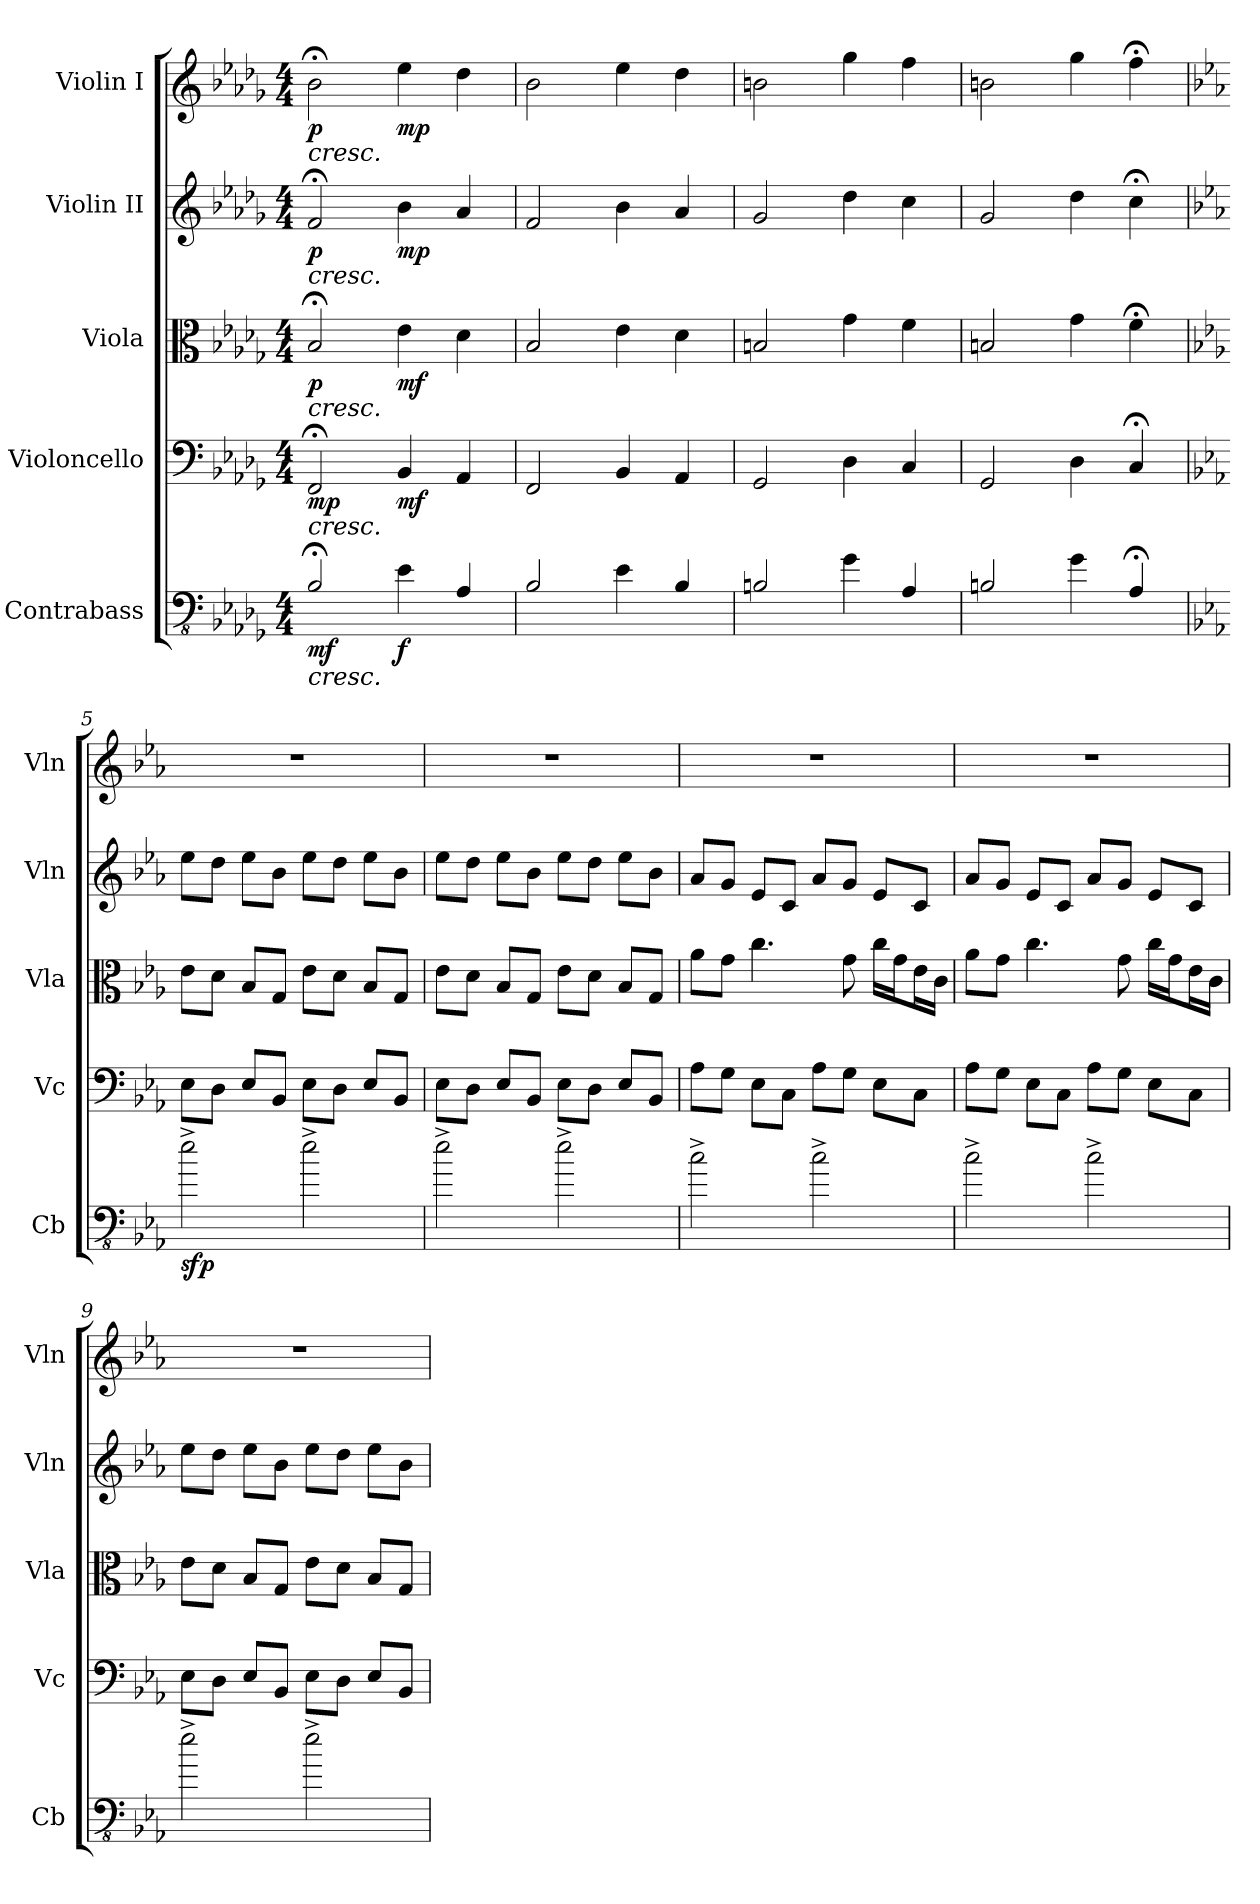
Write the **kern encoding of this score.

**kern	**dynam	**kern	**dynam	**kern	**dynam	**kern	**dynam	**kern	**dynam
*part5	*part5	*part4	*part4	*part3	*part3	*part2	*part2	*part1	*part1
*staff5	*staff5	*staff4	*staff4	*staff3	*staff3	*staff2	*staff2	*staff1	*staff1
*I"Contrabass	*	*I"Violoncello	*	*I"Viola	*	*I"Violin II	*	*I"Violin I	*
*I'Cb	*	*I'Vc	*	*I'Vla	*	*I'Vln	*	*I'Vln	*
*clefFv4	*	*clefF4	*	*clefC3	*	*clefG2	*	*clefG2	*
*ITrd7c12	*	*	*	*	*	*	*	*	*
*k[b-e-a-d-g-]	*	*k[b-e-a-d-g-]	*	*k[b-e-a-d-g-]	*	*k[b-e-a-d-g-]	*	*k[b-e-a-d-g-]	*
*M4/4	*	*M4/4	*	*M4/4	*	*M4/4	*	*M4/4	*
*MM26	*	*MM26	*	*MM26	*	*MM26	*	*MM26	*
=1	=1	=1	=1	=1	=1	=1	=1	=1	=1
!	!LO:HP:b	!	!LO:HP:b	!	!LO:HP:b	!	!LO:HP:b	!	!LO:HP:b
!	!LO:DY:n=1:b	!	!LO:DY:n=1:b	!	!LO:DY:n=1:b	!	!LO:DY:n=1:b	!	!LO:DY:n=1:b
2BBB-;</	< mf	2FF;</	< mp	2B-;</	< p	2f;</	< p	2b-;<\	< p
*	*	*	*	*	*	*	*	*MM80	*
!	!LO:DY:n=2:b	!	!LO:DY:n=2:b	!	!LO:DY:n=2:b	!	!LO:DY:n=2:b	!	!LO:DY:n=2:b
4EE-\	f	4BB-/	mf	4e-\	mf	4b-\	mp	4ee-\	mp
4AAA-/	.	4AA-/	.	4d-\	.	4a-/	.	4dd-\	.
.	[	.	[	.	[	.	[	.	[
=2	=2	=2	=2	=2	=2	=2	=2	=2	=2
2BBB-/	.	2FF/	.	2B-/	.	2f/	.	2b-\	.
4EE-\	.	4BB-/	.	4e-\	.	4b-\	.	4ee-\	.
4BBB-/	.	4AA-/	.	4d-\	.	4a-/	.	4dd-\	.
=3	=3	=3	=3	=3	=3	=3	=3	=3	=3
2BBBn/	.	2GG-/	.	2Bn/	.	2g-/	.	2bn\	.
4GG-\	.	4D-\	.	4g-\	.	4dd-\	.	4gg-\	.
4AAA-/	.	4C/	.	4f\	.	4cc\	.	4ff\	.
=4	=4	=4	=4	=4	=4	=4	=4	=4	=4
2BBBn/	.	2GG-/	.	2Bn/	.	2g-/	.	2bn\	.
*	*	*	*	*	*	*	*	*MM50	*
4GG-\	.	4D-\	.	4g-\	.	4dd-\	.	4gg-\	.
*	*	*	*	*	*	*	*	*MM40	*
4AAA-;</	.	4C;</	.	4f;<\	.	4cc;<\	.	4ff;<\	.
=5	=5	=5	=5	=5	=5	=5	=5	=5	=5
*k[b-e-a-]	*	*k[b-e-a-]	*	*k[b-e-a-]	*	*k[b-e-a-]	*	*k[b-e-a-]	*
*	*	*	*	*	*	*	*	*MM72	*
!	!LO:DY:b	!	!	!	!	!	!	!	!
2E-^\	sfp	8E-\L	.	8e-\L	.	8ee-\L	.	1r	.
.	.	8D\J	.	8d\J	.	8dd\J	.	.	.
.	.	8E-/L	.	8B-/L	.	8ee-\L	.	.	.
.	.	8BB-/J	.	8G/J	.	8b-\J	.	.	.
2E-^\	.	8E-\L	.	8e-\L	.	8ee-\L	.	.	.
.	.	8D\J	.	8d\J	.	8dd\J	.	.	.
.	.	8E-/L	.	8B-/L	.	8ee-\L	.	.	.
.	.	8BB-/J	.	8G/J	.	8b-\J	.	.	.
=6	=6	=6	=6	=6	=6	=6	=6	=6	=6
2E-^\	.	8E-\L	.	8e-\L	.	8ee-\L	.	1r	.
.	.	8D\J	.	8d\J	.	8dd\J	.	.	.
.	.	8E-/L	.	8B-/L	.	8ee-\L	.	.	.
.	.	8BB-/J	.	8G/J	.	8b-\J	.	.	.
2E-^\	.	8E-\L	.	8e-\L	.	8ee-\L	.	.	.
.	.	8D\J	.	8d\J	.	8dd\J	.	.	.
.	.	8E-/L	.	8B-/L	.	8ee-\L	.	.	.
.	.	8BB-/J	.	8G/J	.	8b-\J	.	.	.
=7	=7	=7	=7	=7	=7	=7	=7	=7	=7
2C^\	.	8A-\L	.	8a-\L	.	8a-/L	.	1r	.
.	.	8G\J	.	8g\J	.	8g/J	.	.	.
.	.	8E-\L	.	4.cc\	.	8e-/L	.	.	.
.	.	8C\J	.	.	.	8c/J	.	.	.
2C^\	.	8A-\L	.	.	.	8a-/L	.	.	.
.	.	8G\J	.	8g\	.	8g/J	.	.	.
.	.	8E-\L	.	16cc\LL	.	8e-/L	.	.	.
.	.	.	.	16g\J	.	.	.	.	.
.	.	8C\J	.	16e-\L	.	8c/J	.	.	.
.	.	.	.	16c\JJ	.	.	.	.	.
=8	=8	=8	=8	=8	=8	=8	=8	=8	=8
2C^\	.	8A-\L	.	8a-\L	.	8a-/L	.	1r	.
.	.	8G\J	.	8g\J	.	8g/J	.	.	.
.	.	8E-\L	.	4.cc\	.	8e-/L	.	.	.
.	.	8C\J	.	.	.	8c/J	.	.	.
2C^\	.	8A-\L	.	.	.	8a-/L	.	.	.
.	.	8G\J	.	8g\	.	8g/J	.	.	.
.	.	8E-\L	.	16cc\LL	.	8e-/L	.	.	.
.	.	.	.	16g\J	.	.	.	.	.
.	.	8C\J	.	16e-\L	.	8c/J	.	.	.
.	.	.	.	16c\JJ	.	.	.	.	.
=9	=9	=9	=9	=9	=9	=9	=9	=9	=9
2E-^\	.	8E-\L	.	8e-\L	.	8ee-\L	.	1r	.
.	.	8D\J	.	8d\J	.	8dd\J	.	.	.
.	.	8E-/L	.	8B-/L	.	8ee-\L	.	.	.
.	.	8BB-/J	.	8G/J	.	8b-\J	.	.	.
2E-^\	.	8E-\L	.	8e-\L	.	8ee-\L	.	.	.
.	.	8D\J	.	8d\J	.	8dd\J	.	.	.
.	.	8E-/L	.	8B-/L	.	8ee-\L	.	.	.
.	.	8BB-/J	.	8G/J	.	8b-\J	.	.	.
=	=	=	=	=	=	=	=	=	=
*-	*-	*-	*-	*-	*-	*-	*-	*-	*-
